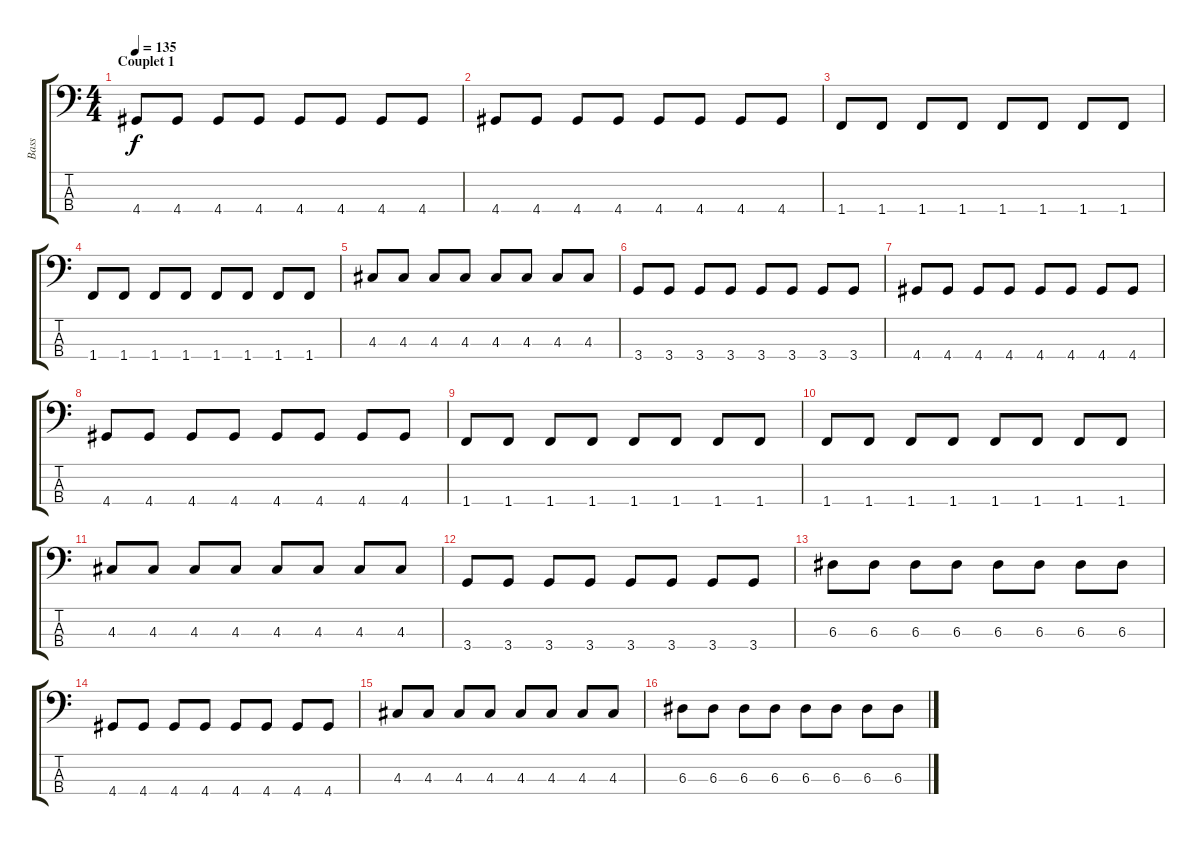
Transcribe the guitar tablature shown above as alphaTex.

\track ("Bass" "Bass") {instrument electricbassfinger}
\staff {score tabs}
\tuning (G2 D2 A1 E1) {hide}
\ts (4 4)
\section ("" "Couplet 1")
\tempo 135
\clef f4
\ks c
4.4.8{dy f} 4.4.8 4.4.8 4.4.8 4.4.8 4.4.8 4.4.8 4.4.8 |
4.4.8 4.4.8 4.4.8 4.4.8 4.4.8 4.4.8 4.4.8 4.4.8 |
1.4.8 1.4.8 1.4.8 1.4.8 1.4.8 1.4.8 1.4.8 1.4.8 |
1.4.8 1.4.8 1.4.8 1.4.8 1.4.8 1.4.8 1.4.8 1.4.8 |
4.3.8 4.3.8 4.3.8 4.3.8 4.3.8 4.3.8 4.3.8 4.3.8 |
3.4.8 3.4.8 3.4.8 3.4.8 3.4.8 3.4.8 3.4.8 3.4.8 |
4.4.8 4.4.8 4.4.8 4.4.8 4.4.8 4.4.8 4.4.8 4.4.8 |
4.4.8 4.4.8 4.4.8 4.4.8 4.4.8 4.4.8 4.4.8 4.4.8 |
1.4.8 1.4.8 1.4.8 1.4.8 1.4.8 1.4.8 1.4.8 1.4.8 |
1.4.8 1.4.8 1.4.8 1.4.8 1.4.8 1.4.8 1.4.8 1.4.8 |
4.3.8 4.3.8 4.3.8 4.3.8 4.3.8 4.3.8 4.3.8 4.3.8 |
3.4.8 3.4.8 3.4.8 3.4.8 3.4.8 3.4.8 3.4.8 3.4.8 |
6.3.8 6.3.8 6.3.8 6.3.8 6.3.8 6.3.8 6.3.8 6.3.8 |
4.4.8 4.4.8 4.4.8 4.4.8 4.4.8 4.4.8 4.4.8 4.4.8 |
4.3.8 4.3.8 4.3.8 4.3.8 4.3.8 4.3.8 4.3.8 4.3.8 |
6.3.8 6.3.8 6.3.8 6.3.8 6.3.8 6.3.8 6.3.8 6.3.8
